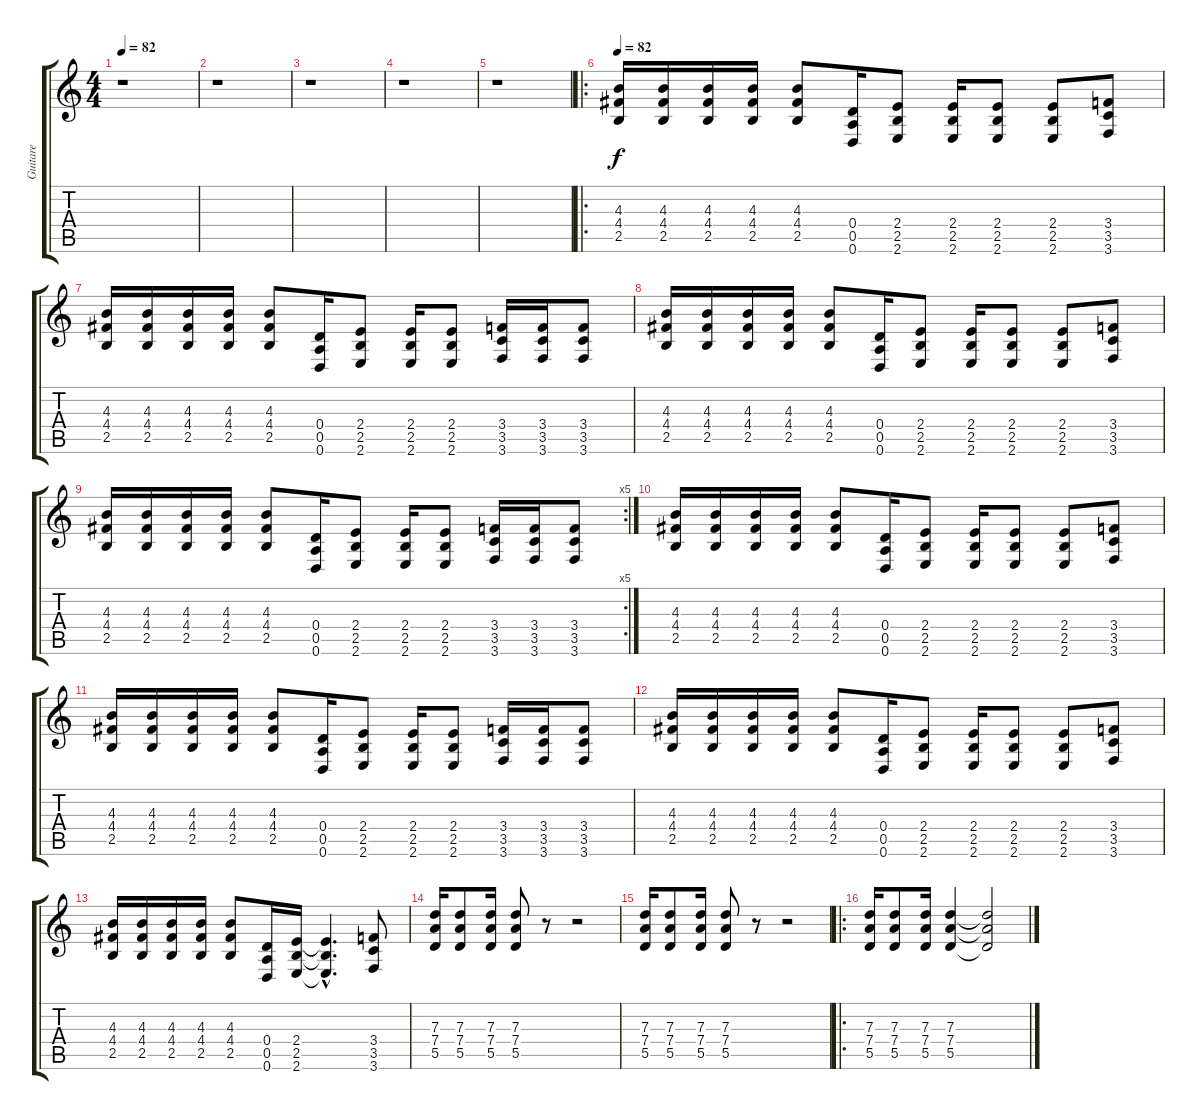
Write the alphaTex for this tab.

\track ("Guitare" "Guitare") {instrument distortionguitar}
\staff {score tabs}
\tuning (E4 B3 G3 D3 A2 D2) {hide}
\ts (4 4)
\tempo 82
\tempo 70
\tempo 82
\clef g2
\ks c
r.1{dy f instrument distortionguitar} |
r.1 |
r.1 |
r.1 |
r.1 |
\ro
\tempo 82
(4.3 4.4 2.5).16 (4.3 4.4 2.5).16 (4.3 4.4 2.5).16 (4.3 4.4 2.5).16 (4.3 4.4 2.5).8 (0.4 0.5 0.6).16 (2.4 2.5 2.6).8 (2.4 2.5 2.6).16 (2.4 2.5 2.6).8 (2.4 2.5 2.6).8 (3.4 3.5 3.6).8 |
(4.3 4.4 2.5).16 (4.3 4.4 2.5).16 (4.3 4.4 2.5).16 (4.3 4.4 2.5).16 (4.3 4.4 2.5).8 (0.4 0.5 0.6).16 (2.4 2.5 2.6).8 (2.4 2.5 2.6).16 (2.4 2.5 2.6).8 (3.4 3.5 3.6).16 (3.4 3.5 3.6).16 (3.4 3.5 3.6).8 |
(4.3 4.4 2.5).16 (4.3 4.4 2.5).16 (4.3 4.4 2.5).16 (4.3 4.4 2.5).16 (4.3 4.4 2.5).8 (0.4 0.5 0.6).16 (2.4 2.5 2.6).8 (2.4 2.5 2.6).16 (2.4 2.5 2.6).8 (2.4 2.5 2.6).8 (3.4 3.5 3.6).8 |
\rc 5
(4.3 4.4 2.5).16 (4.3 4.4 2.5).16 (4.3 4.4 2.5).16 (4.3 4.4 2.5).16 (4.3 4.4 2.5).8 (0.4 0.5 0.6).16 (2.4 2.5 2.6).8 (2.4 2.5 2.6).16 (2.4 2.5 2.6).8 (3.4 3.5 3.6).16 (3.4 3.5 3.6).16 (3.4 3.5 3.6).8 |
(4.3 4.4 2.5).16 (4.3 4.4 2.5).16 (4.3 4.4 2.5).16 (4.3 4.4 2.5).16 (4.3 4.4 2.5).8 (0.4 0.5 0.6).16 (2.4 2.5 2.6).8 (2.4 2.5 2.6).16 (2.4 2.5 2.6).8 (2.4 2.5 2.6).8 (3.4 3.5 3.6).8 |
(4.3 4.4 2.5).16 (4.3 4.4 2.5).16 (4.3 4.4 2.5).16 (4.3 4.4 2.5).16 (4.3 4.4 2.5).8 (0.4 0.5 0.6).16 (2.4 2.5 2.6).8 (2.4 2.5 2.6).16 (2.4 2.5 2.6).8 (3.4 3.5 3.6).16 (3.4 3.5 3.6).16 (3.4 3.5 3.6).8 |
(4.3 4.4 2.5).16 (4.3 4.4 2.5).16 (4.3 4.4 2.5).16 (4.3 4.4 2.5).16 (4.3 4.4 2.5).8 (0.4 0.5 0.6).16 (2.4 2.5 2.6).8 (2.4 2.5 2.6).16 (2.4 2.5 2.6).8 (2.4 2.5 2.6).8 (3.4 3.5 3.6).8 |
(4.3 4.4 2.5).16 (4.3 4.4 2.5).16 (4.3 4.4 2.5).16 (4.3 4.4 2.5).16 (4.3 4.4 2.5).8 (0.4 0.5 0.6).16 (2.4 2.5 2.6).16 (2.4{hac t} 2.5{hac t} 2.6{hac t}).4{d} (3.4 3.5 3.6).8 |
(7.3 7.4 5.5).16 (7.3 7.4 5.5).8 (7.3 7.4 5.5).16 (7.3 7.4 5.5).8 r.8 r.2 |
(7.3 7.4 5.5).16 (7.3 7.4 5.5).8 (7.3 7.4 5.5).16 (7.3 7.4 5.5).8 r.8 r.2 |
\ro
(7.3 7.4 5.5).16 (7.3 7.4 5.5).8 (7.3 7.4 5.5).16 (7.3 7.4 5.5).4 (7.3{t} 7.4{t} 5.5{t}).2
